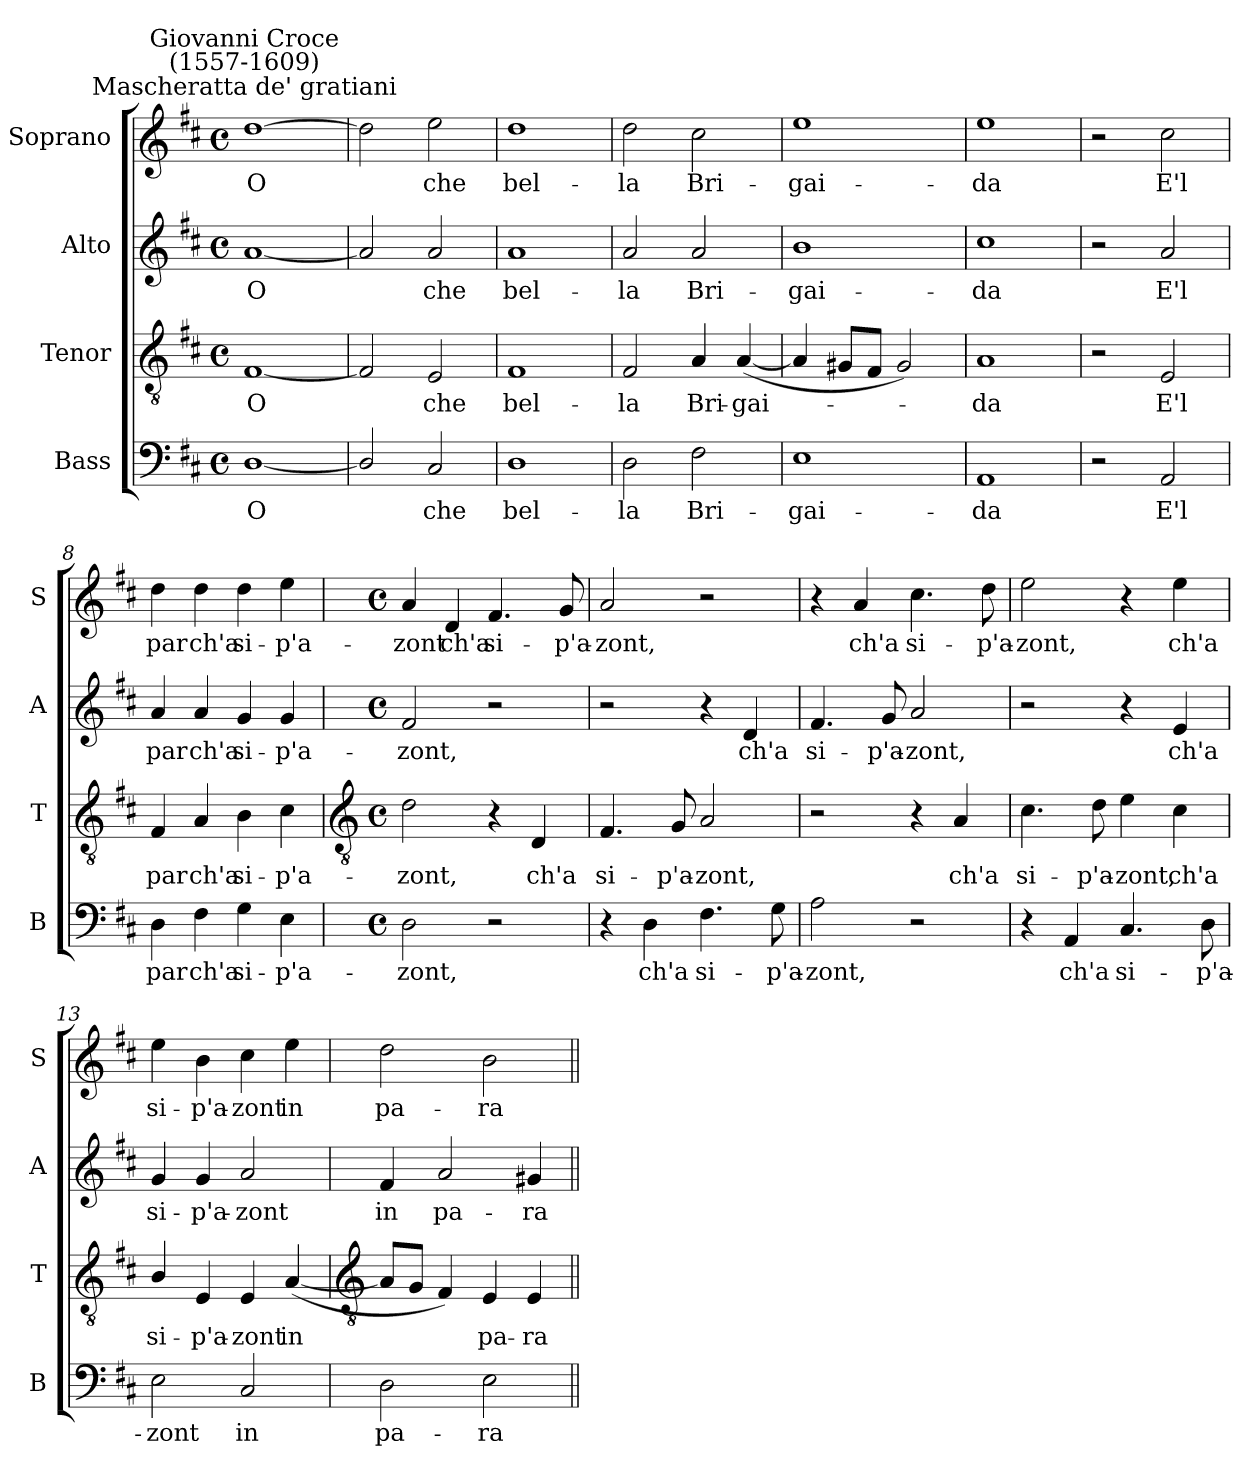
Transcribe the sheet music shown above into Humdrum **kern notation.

**kern	**text	**kern	**text	**kern	**text	**kern	**text
*part4	*part4	*part3	*part3	*part2	*part2	*part1	*part1
*staff4	*staff4	*staff3	*staff3	*staff2	*staff2	*staff1	*staff1
*I"Bass	*	*I"Tenor	*	*I"Alto	*	*I"Soprano	*
*I'B	*	*I'T	*	*I'A	*	*I'S	*
*clefF4	*	*clefGv2	*	*clefG2	*	*clefG2	*
*k[f#c#]	*	*k[f#c#]	*	*k[f#c#]	*	*k[f#c#]	*
*D:	*	*D:	*	*D:	*	*D:	*
*M4/4	*	*M4/4	*	*M4/4	*	*M4/4	*
*met(c)	*	*met(c)	*	*met(c)	*	*met(c)	*
=1	=1	=1	=1	=1	=1	=1	=1
!	!	!	!	!	!	!LO:TX:a:cj:t=Mascheratta de' gratiani	!
!	!	!	!	!	!	!LO:TX:a:cj:t=Giovanni Croce\n(1557-1609)	!
!	!LO:LY:b	!	!LO:LY:b	!	!LO:LY:b	!	!LO:LY:b
[1D/	O	[1F#	O	[1a	O	[1dd	O
=2	=2	=2	=2	=2	=2	=2	=2
2D/]	.	2F#]	.	2a]	.	2dd]	.
!	!LO:LY:b	!	!LO:LY:b	!	!LO:LY:b	!	!LO:LY:b
2C#	che	2E	che	2a	che	2ee	che
=3	=3	=3	=3	=3	=3	=3	=3
!	!LO:LY:b	!	!LO:LY:b	!	!LO:LY:b	!	!LO:LY:b
1D	bel-	1F#	bel-	1a	bel-	1dd	bel-
=4	=4	=4	=4	=4	=4	=4	=4
!	!LO:LY:b	!	!LO:LY:b	!	!LO:LY:b	!	!LO:LY:b
2D	-la	2F#	-la	2a	-la	2dd	-la
!	!LO:LY:b	!	!LO:LY:b	!	!LO:LY:b	!	!LO:LY:b
2F#	Bri-	4A	Bri-	2a	Bri-	2cc#	Bri-
!	!	!	!LO:LY:b	!	!	!	!
.	.	(<[4A	-gai-	.	.	.	.
=5	=5	=5	=5	=5	=5	=5	=5
!	!LO:LY:b	!	!	!	!LO:LY:b	!	!LO:LY:b
1E	-gai-	4A]	.	1b	-gai-	1ee	-gai-
.	.	8G#XL	.	.	.	.	.
.	.	8F#J	.	.	.	.	.
.	.	2G#)	.	.	.	.	.
=6	=6	=6	=6	=6	=6	=6	=6
!	!LO:LY:b	!	!LO:LY:b	!	!LO:LY:b	!	!LO:LY:b
1AA	-da	1A	da	1cc#	-da	1ee	-da
=7	=7	=7	=7	=7	=7	=7	=7
2r	.	2r	.	2r	.	2r	.
!	!LO:LY:b	!	!LO:LY:b	!	!LO:LY:b	!	!LO:LY:b
2AA	E'l	2E	E'l	2a	E'l	2cc#	E'l
=8	=8	=8	=8	=8	=8	=8	=8
!	!LO:LY:b	!	!LO:LY:b	!	!LO:LY:b	!	!LO:LY:b
4D	par	4F#	par	4a	par	4dd	par
!	!LO:LY:b	!	!LO:LY:b	!	!LO:LY:b	!	!LO:LY:b
4F#	ch'a	4A	ch'a	4a	ch'a	4dd	ch'a
!	!LO:LY:b	!	!LO:LY:b	!	!LO:LY:b	!	!LO:LY:b
4G	si-	4B	si-	4g	si-	4dd	si-
!	!LO:LY:b	!	!LO:LY:b	!	!LO:LY:b	!	!LO:LY:b
4E	-p'a-	4c#	-p'a-	4g	-p'a-	4ee	-p'a-
!!LO:LB:g=z
=9	=9	=9	=9	=9	=9	=9	=9
*	*	*clefGv2	*	*	*	*	*
*M4/4	*	*M4/4	*	*M4/4	*	*M4/4	*
*met(c)	*	*met(c)	*	*met(c)	*	*met(c)	*
!	!LO:LY:b	!	!LO:LY:b	!	!LO:LY:b	!	!LO:LY:b
2D	-zont,	2d	-zont,	2f#	-zont,	4a	-zont
!	!	!	!	!	!	!	!LO:LY:b
.	.	.	.	.	.	4d	ch'a
!	!	!	!	!	!	!	!LO:LY:b
2r	.	4r	.	2r	.	4.f#	si-
!	!	!	!LO:LY:b	!	!	!	!
.	.	4D	ch'a	.	.	.	.
!	!	!	!	!	!	!	!LO:LY:b
.	.	.	.	.	.	8g	-p'a-
=10	=10	=10	=10	=10	=10	=10	=10
!	!	!	!LO:LY:b	!	!	!	!LO:LY:b
4r	.	4.F#	si-	2r	.	2a	-zont,
!	!LO:LY:b	!	!	!	!	!	!
4D	ch'a	.	.	.	.	.	.
!	!	!	!LO:LY:b	!	!	!	!
.	.	8G	-p'a-	.	.	.	.
!	!LO:LY:b	!	!LO:LY:b	!	!	!	!
4.F#	si-	2A	-zont,	4r	.	2r	.
!	!	!	!	!	!LO:LY:b	!	!
.	.	.	.	4d	ch'a	.	.
!	!LO:LY:b	!	!	!	!	!	!
8G	-p'a-	.	.	.	.	.	.
=11	=11	=11	=11	=11	=11	=11	=11
!	!LO:LY:b	!	!	!	!LO:LY:b	!	!
2A	-zont,	2r	.	4.f#	si-	4r	.
!	!	!	!	!	!	!	!LO:LY:b
.	.	.	.	.	.	4a	ch'a
!	!	!	!	!	!LO:LY:b	!	!
.	.	.	.	8g	-p'a-	.	.
!	!	!	!	!	!LO:LY:b	!	!LO:LY:b
2r	.	4r	.	2a	-zont,	4.cc#	si-
!	!	!	!LO:LY:b	!	!	!	!
.	.	4A	ch'a	.	.	.	.
!	!	!	!	!	!	!	!LO:LY:b
.	.	.	.	.	.	8dd	-p'a-
=12	=12	=12	=12	=12	=12	=12	=12
!	!	!	!LO:LY:b	!	!	!	!LO:LY:b
4r	.	4.c#	si-	2r	.	2ee	-zont,
!	!LO:LY:b	!	!	!	!	!	!
4AA	ch'a	.	.	.	.	.	.
!	!	!	!LO:LY:b	!	!	!	!
.	.	8d	-p'a-	.	.	.	.
!	!LO:LY:b	!	!LO:LY:b	!	!	!	!
4.C#	si-	4e	-zont,	4r	.	4r	.
!	!	!	!LO:LY:b	!	!LO:LY:b	!	!LO:LY:b
.	.	4c#	ch'a	4e	ch'a	4ee	ch'a
!	!LO:LY:b	!	!	!	!	!	!
8D	-p'a-	.	.	.	.	.	.
=13	=13	=13	=13	=13	=13	=13	=13
!	!LO:LY:b	!	!LO:LY:b	!	!LO:LY:b	!	!LO:LY:b
2E	-zont	4B/	si-	4g	si-	4ee	si-
!	!	!	!LO:LY:b	!	!LO:LY:b	!	!LO:LY:b
.	.	4E	-p'a-	4g	-p'a-	4b	-p'a-
!	!LO:LY:b	!	!LO:LY:b	!	!LO:LY:b	!	!LO:LY:b
2C#	in	4E	-zont	2a	-zont	4cc#	-zont
!	!	!	!LO:LY:b	!	!	!	!LO:LY:b
.	.	(<[4A	in	.	.	4ee	in
!!LO:LB:g=z
=14	=14	=14	=14	=14	=14	=14	=14
*	*	*clefGv2	*	*	*	*	*
!	!LO:LY:b	!	!	!	!LO:LY:b	!	!LO:LY:b
2D	pa-	8AL]	.	4f#	in	2dd	pa-
.	.	8GJ	.	.	.	.	.
!	!	!	!	!	!LO:LY:b	!	!
.	.	4F#)	.	2a	pa-	.	.
!	!LO:LY:b	!	!LO:LY:b	!	!	!	!LO:LY:b
2E	-ra-	4E	pa-	.	.	2b	-ra-
!	!	!	!LO:LY:b	!	!LO:LY:b	!	!
.	.	4E	-ra-	4g#X	-ra-	.	.
=||	=||	=||	=||	=||	=||	=||	=||
*-	*-	*-	*-	*-	*-	*-	*-
